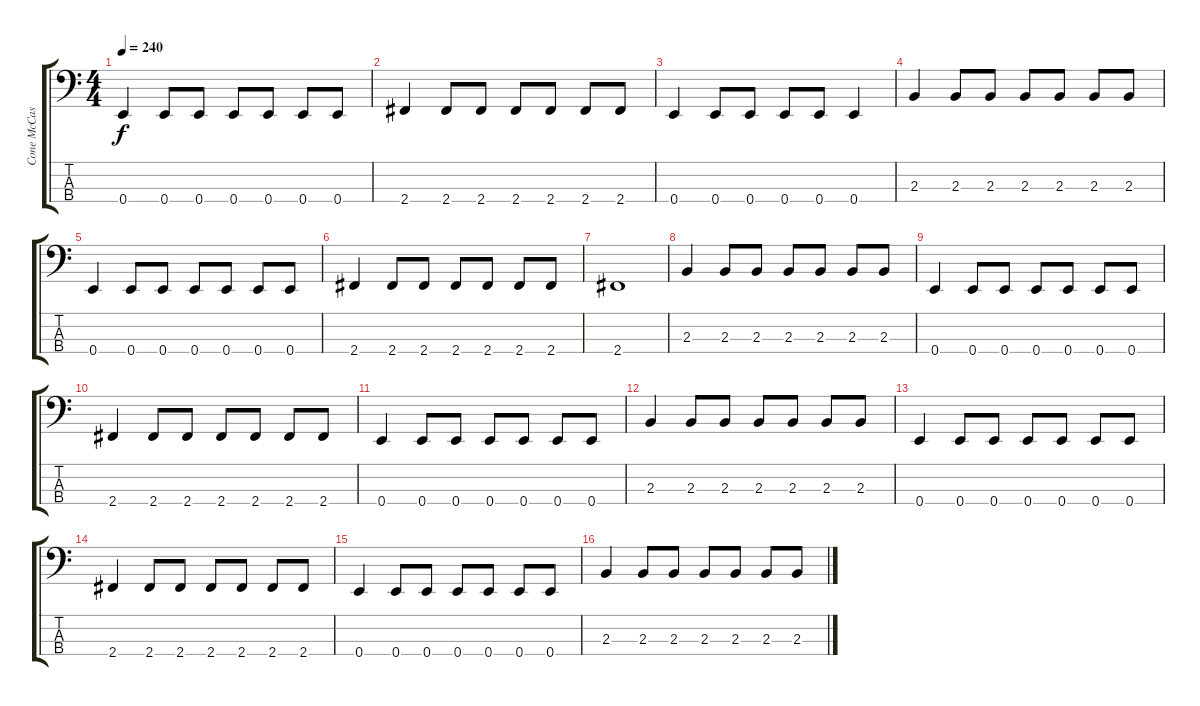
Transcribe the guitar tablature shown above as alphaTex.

\track ("Cone McCaslin" "Cone McCas") {instrument electricbasspick}
\staff {score tabs}
\tuning (G2 D2 A1 E1) {hide}
\ts (4 4)
\tempo 240
\clef f4
\ks c
0.4.4{dy f} 0.4.8 0.4.8 0.4.8 0.4.8 0.4.8 0.4.8 |
2.4.4 2.4.8 2.4.8 2.4.8 2.4.8 2.4.8 2.4.8 |
0.4.4 0.4.8 0.4.8 0.4.8 0.4.8 0.4.4 |
2.3.4 2.3.8 2.3.8 2.3.8 2.3.8 2.3.8 2.3.8 |
0.4.4 0.4.8 0.4.8 0.4.8 0.4.8 0.4.8 0.4.8 |
2.4.4 2.4.8 2.4.8 2.4.8 2.4.8 2.4.8 2.4.8 |
2.4.1 |
2.3.4 2.3.8 2.3.8 2.3.8 2.3.8 2.3.8 2.3.8 |
0.4.4 0.4.8 0.4.8 0.4.8 0.4.8 0.4.8 0.4.8 |
2.4.4 2.4.8 2.4.8 2.4.8 2.4.8 2.4.8 2.4.8 |
0.4.4 0.4.8 0.4.8 0.4.8 0.4.8 0.4.8 0.4.8 |
2.3.4 2.3.8 2.3.8 2.3.8 2.3.8 2.3.8 2.3.8 |
0.4.4 0.4.8 0.4.8 0.4.8 0.4.8 0.4.8 0.4.8 |
2.4.4 2.4.8 2.4.8 2.4.8 2.4.8 2.4.8 2.4.8 |
0.4.4 0.4.8 0.4.8 0.4.8 0.4.8 0.4.8 0.4.8 |
2.3.4 2.3.8 2.3.8 2.3.8 2.3.8 2.3.8 2.3.8
